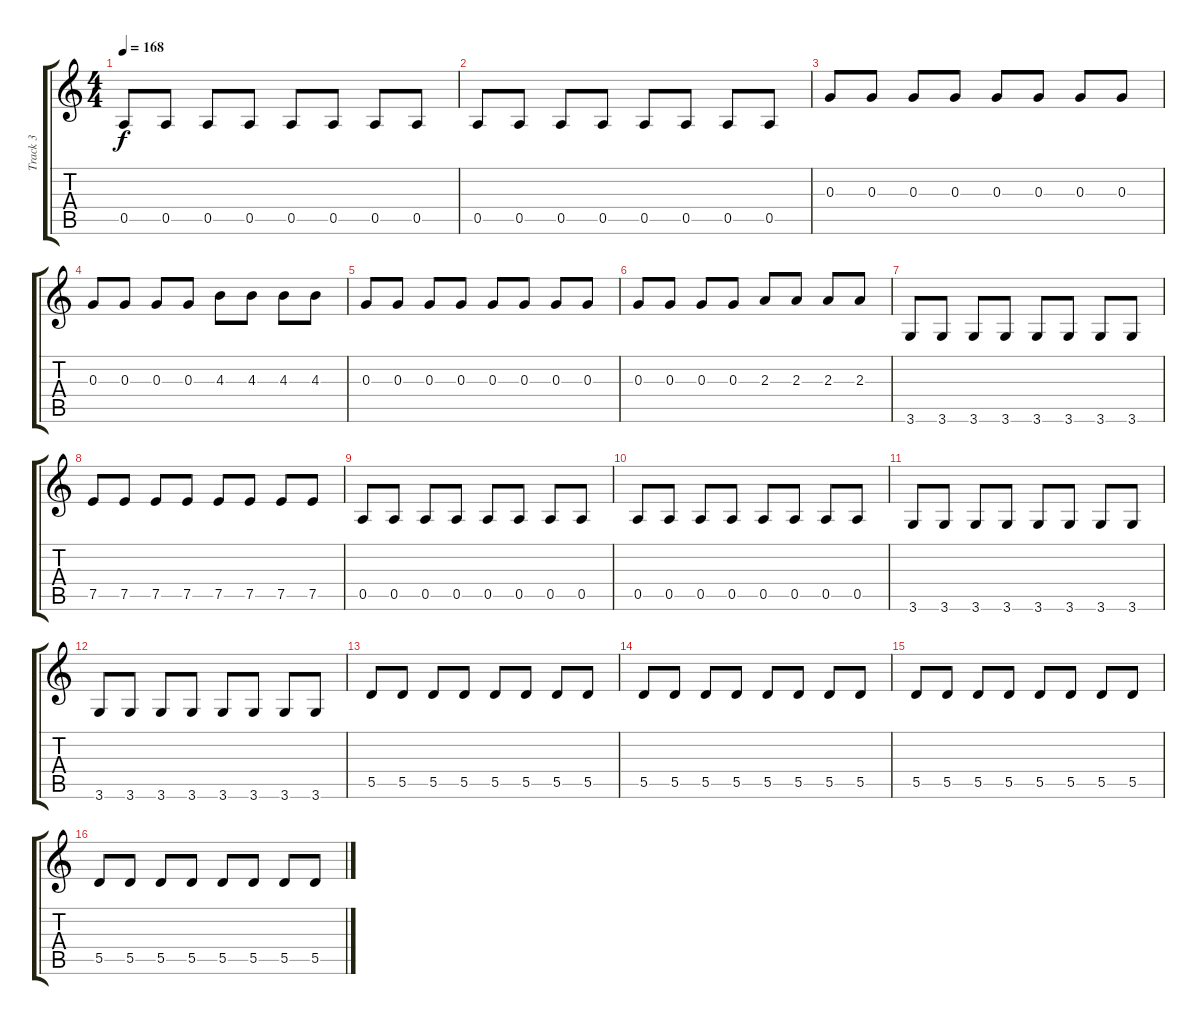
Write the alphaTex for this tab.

\track ("Track 3" "Track 3") {instrument electricbassfinger}
\staff {score tabs}
\tuning (E4 B3 G3 D3 A2 E2) {hide}
\ts (4 4)
\tempo 168
\clef g2
\ks c
0.5.8{dy f} 0.5.8 0.5.8 0.5.8 0.5.8 0.5.8 0.5.8 0.5.8 |
0.5.8 0.5.8 0.5.8 0.5.8 0.5.8 0.5.8 0.5.8 0.5.8 |
0.3.8 0.3.8 0.3.8 0.3.8 0.3.8 0.3.8 0.3.8 0.3.8 |
0.3.8 0.3.8 0.3.8 0.3.8 4.3.8 4.3.8 4.3.8 4.3.8 |
0.3.8 0.3.8 0.3.8 0.3.8 0.3.8 0.3.8 0.3.8 0.3.8 |
0.3.8 0.3.8 0.3.8 0.3.8 2.3.8 2.3.8 2.3.8 2.3.8 |
3.6.8 3.6.8 3.6.8 3.6.8 3.6.8 3.6.8 3.6.8 3.6.8 |
7.5.8 7.5.8 7.5.8 7.5.8 7.5.8 7.5.8 7.5.8 7.5.8 |
0.5.8 0.5.8 0.5.8 0.5.8 0.5.8 0.5.8 0.5.8 0.5.8 |
0.5.8 0.5.8 0.5.8 0.5.8 0.5.8 0.5.8 0.5.8 0.5.8 |
3.6.8 3.6.8 3.6.8 3.6.8 3.6.8 3.6.8 3.6.8 3.6.8 |
3.6.8 3.6.8 3.6.8 3.6.8 3.6.8 3.6.8 3.6.8 3.6.8 |
5.5.8 5.5.8 5.5.8 5.5.8 5.5.8 5.5.8 5.5.8 5.5.8 |
5.5.8 5.5.8 5.5.8 5.5.8 5.5.8 5.5.8 5.5.8 5.5.8 |
5.5.8 5.5.8 5.5.8 5.5.8 5.5.8 5.5.8 5.5.8 5.5.8 |
5.5.8 5.5.8 5.5.8 5.5.8 5.5.8 5.5.8 5.5.8 5.5.8
